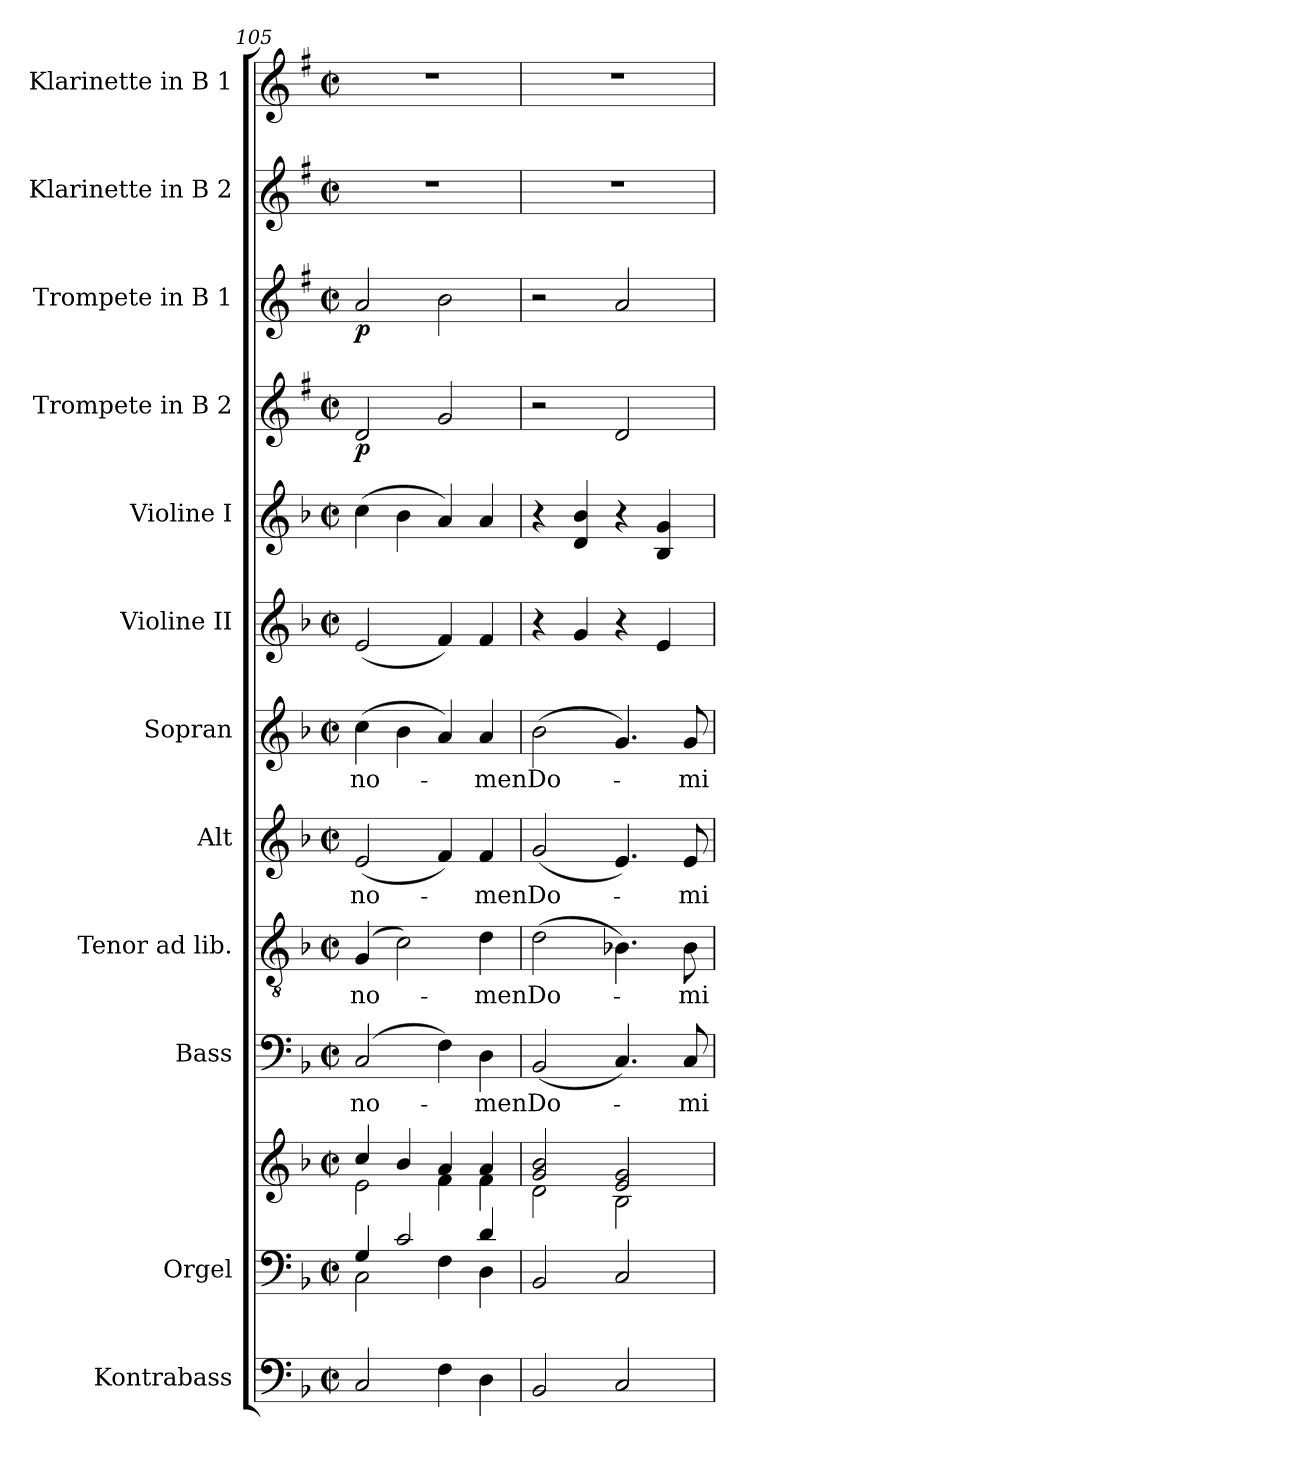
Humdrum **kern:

**kern	**kern	**kern	**kern	**text	**kern	**text	**kern	**text	**kern	**text	**kern	**kern	**kern	**dynam	**kern	**dynam	**kern	**kern
*part12	*part11	*part11	*part10	*part10	*part9	*part9	*part8	*part8	*part7	*part7	*part6	*part5	*part4	*part4	*part3	*part3	*part2	*part1
*staff13	*staff12	*staff11	*staff10	*staff10	*staff9	*staff9	*staff8	*staff8	*staff7	*staff7	*staff6	*staff5	*staff4	*staff4	*staff3	*staff3	*staff2	*staff1
*I"Kontrabass	*I"Orgel	*	*I"Bass	*	*I"Tenor ad lib.	*	*I"Alt	*	*I"Sopran	*	*I"Violine II	*I"Violine I	*I"Trompete in B 2	*	*I"Trompete in B 1	*	*I"Klarinette in B 2	*I"Klarinette in B 1
*I'Kb.	*I'Org.	*	*I'B	*	*I'T	*	*I'A	*	*I'S	*	*I'Vl. II	*I'Vl. I	*	*	*	*	*	*
*clefF4	*clefF4	*clefG2	*clefF4	*	*clefGv2	*	*clefG2	*	*clefG2	*	*clefG2	*clefG2	*clefG2	*	*clefG2	*	*clefG2	*clefG2
*ITrd7c12	*	*	*	*	*	*	*	*	*	*	*	*	*ITrd1c2	*	*ITrd1c2	*	*ITrd1c2	*ITrd1c2
*k[b-]	*k[b-]	*k[b-]	*k[b-]	*	*k[b-]	*	*k[b-]	*	*k[b-]	*	*k[b-]	*k[b-]	*k[b-]	*	*k[b-]	*	*k[b-]	*k[b-]
*F:	*F:	*F:	*F:	*	*F:	*	*F:	*	*F:	*	*F:	*F:	*F:	*	*F:	*	*F:	*F:
*M2/2	*M2/2	*M2/2	*M2/2	*	*M2/2	*	*M2/2	*	*M2/2	*	*M2/2	*M2/2	*M2/2	*	*M2/2	*	*M2/2	*M2/2
*met(c|)	*met(c|)	*met(c|)	*met(c|)	*	*met(c|)	*	*met(c|)	*	*met(c|)	*	*met(c|)	*met(c|)	*met(c|)	*	*met(c|)	*	*met(c|)	*met(c|)
=105	=105	=105	=105	=105	=105	=105	=105	=105	=105	=105	=105	=105	=105	=105	=105	=105	=105	=105
*	*^	*^	*	*	*	*	*	*	*	*	*	*	*	*	*	*	*	*
!	!	!	!	!	!	!LO:LY:b	!	!LO:LY:b	!	!LO:LY:b	!	!LO:LY:b	!	!	!	!LO:DY:b	!	!LO:DY:b	!	!
2CC/	4G/	2C\	4cc/	2e\	(2C/	no-	(4G/	no-	(<2e/	no-	(>4cc\	no-	(<2e/	(>4cc\	2c/	p	2g/	p	1r	1r
.	2c/	.	4b-/	.	.	.	2c\)	.	.	.	4b-\	.	.	4b-\	.	.	.	.	.	.
4FF\	.	4F\	4a/	4f\	4F\)	.	.	.	4f/)	.	4a/)	.	4f/)	4a/)	2f/	.	2a\	.	.	.
!	!	!	!	!	!	!LO:LY:b	!	!LO:LY:b	!	!LO:LY:b	!	!LO:LY:b	!	!	!	!	!	!	!	!
4DD\	4d/	4D\	4a/	4f\	4D\	-men	4d\	-men	4f/	-men	4a/	-men	4f/	4a/	.	.	.	.	.	.
=106	=106	=106	=106	=106	=106	=106	=106	=106	=106	=106	=106	=106	=106	=106	=106	=106	=106	=106	=106	=106
!	!	!	!	!	!	!LO:LY:b	!	!LO:LY:b	!	!LO:LY:b	!	!LO:LY:b	!	!	!	!	!	!	!	!
*	*v	*v	*	*	*	*	*	*	*	*	*	*	*	*	*	*	*	*	*	*
2BBB-/	2BB-/	2g/ 2b-/	2d\	(<2BB-/	Do-	(>2d\	Do-	(<2g/	Do-	(>2b-\	Do-	4r	4r	2r	.	2r	.	1r	1r
.	.	.	.	.	.	.	.	.	.	.	.	4g/	4d/ 4b-/	.	.	.	.	.	.
2CC/	2C/	2e/ 2g/	2B-\	4.C/)	.	4.B-X\)	.	4.e/)	.	4.g/)	.	4r	4r	2c/	.	2g/	.	.	.
.	.	.	.	.	.	.	.	.	.	.	.	4e/	4B-/ 4g/	.	.	.	.	.	.
!	!	!	!	!	!LO:LY:b	!	!LO:LY:b	!	!LO:LY:b	!	!LO:LY:b	!	!	!	!	!	!	!	!
.	.	.	.	8C/	-mi-	8B-\	-mi-	8e/	-mi-	8g/	-mi-	.	.	.	.	.	.	.	.
*	*	*v	*v	*	*	*	*	*	*	*	*	*	*	*	*	*	*	*	*
=	=	=	=	=	=	=	=	=	=	=	=	=	=	=	=	=	=	=
*-	*-	*-	*-	*-	*-	*-	*-	*-	*-	*-	*-	*-	*-	*-	*-	*-	*-	*-
